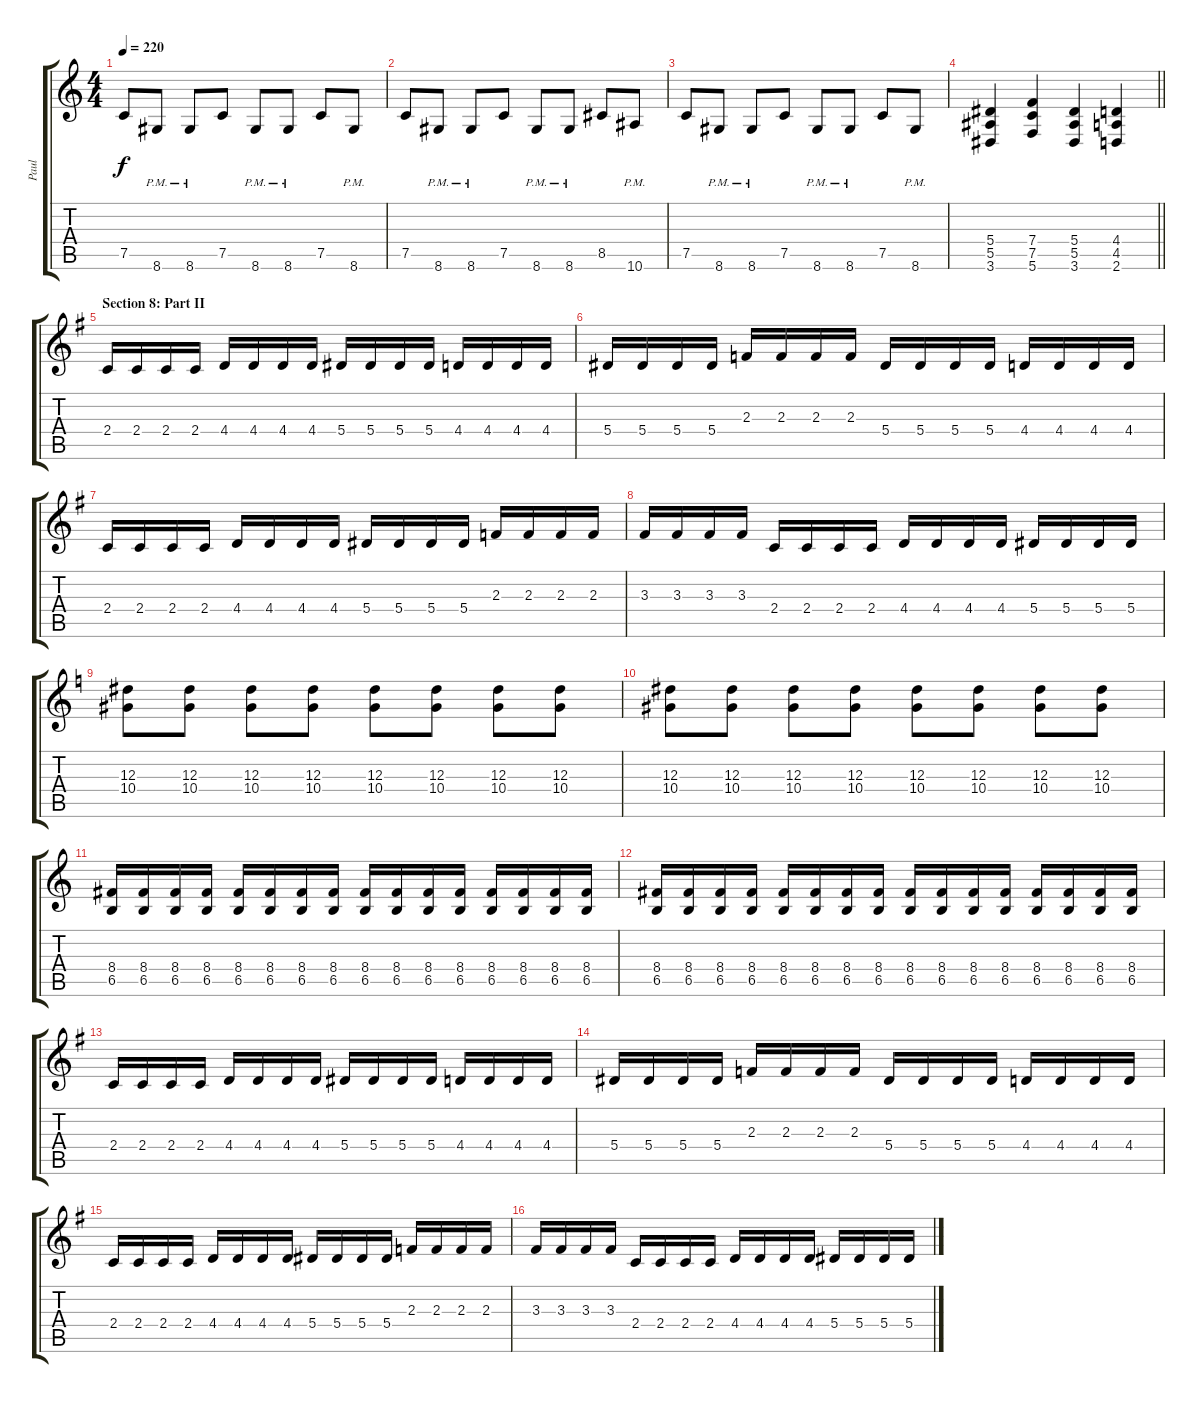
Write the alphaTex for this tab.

\track ("Paul" "Paul") {instrument distortionguitar}
\staff {score tabs}
\tuning (C4 G3 Eb3 Bb2 F2 C2) {hide}
\ts (4 4)
\tempo 220
\clef g2
\ks c
7.5.8{dy f} 8.6{pm}.8 8.6{pm}.8 7.5.8 8.6{pm}.8 8.6{pm}.8 7.5.8 8.6{pm}.8 |
7.5.8 8.6{pm}.8 8.6{pm}.8 7.5.8 8.6{pm}.8 8.6{pm}.8 8.5.8 10.6{pm}.8 |
7.5.8 8.6{pm}.8 8.6{pm}.8 7.5.8 8.6{pm}.8 8.6{pm}.8 7.5.8 8.6{pm}.8 |
\barLineRight lightlight
(5.4 5.5 3.6).4 (7.4 7.5 5.6).4 (5.4 5.5 3.6).4 (4.4 4.5 2.6).4 |
\section ("" "Section 8: Part II")
\ks g
2.4.16 2.4.16 2.4.16 2.4.16 4.4.16 4.4.16 4.4.16 4.4.16 5.4.16 5.4.16 5.4.16 5.4.16 4.4.16 4.4.16 4.4.16 4.4.16 |
5.4.16 5.4.16 5.4.16 5.4.16 2.3.16 2.3.16 2.3.16 2.3.16 5.4.16 5.4.16 5.4.16 5.4.16 4.4.16 4.4.16 4.4.16 4.4.16 |
2.4.16 2.4.16 2.4.16 2.4.16 4.4.16 4.4.16 4.4.16 4.4.16 5.4.16 5.4.16 5.4.16 5.4.16 2.3.16 2.3.16 2.3.16 2.3.16 |
3.3.16 3.3.16 3.3.16 3.3.16 2.4.16 2.4.16 2.4.16 2.4.16 4.4.16 4.4.16 4.4.16 4.4.16 5.4.16 5.4.16 5.4.16 5.4.16 |
\ks c
(12.3 10.4).8 (12.3 10.4).8 (12.3 10.4).8 (12.3 10.4).8 (12.3 10.4).8 (12.3 10.4).8 (12.3 10.4).8 (12.3 10.4).8 |
(12.3 10.4).8 (12.3 10.4).8 (12.3 10.4).8 (12.3 10.4).8 (12.3 10.4).8 (12.3 10.4).8 (12.3 10.4).8 (12.3 10.4).8 |
(8.4 6.5).16 (8.4 6.5).16 (8.4 6.5).16 (8.4 6.5).16 (8.4 6.5).16 (8.4 6.5).16 (8.4 6.5).16 (8.4 6.5).16 (8.4 6.5).16 (8.4 6.5).16 (8.4 6.5).16 (8.4 6.5).16 (8.4 6.5).16 (8.4 6.5).16 (8.4 6.5).16 (8.4 6.5).16 |
(8.4 6.5).16 (8.4 6.5).16 (8.4 6.5).16 (8.4 6.5).16 (8.4 6.5).16 (8.4 6.5).16 (8.4 6.5).16 (8.4 6.5).16 (8.4 6.5).16 (8.4 6.5).16 (8.4 6.5).16 (8.4 6.5).16 (8.4 6.5).16 (8.4 6.5).16 (8.4 6.5).16 (8.4 6.5).16 |
\ks g
2.4.16 2.4.16 2.4.16 2.4.16 4.4.16 4.4.16 4.4.16 4.4.16 5.4.16 5.4.16 5.4.16 5.4.16 4.4.16 4.4.16 4.4.16 4.4.16 |
5.4.16 5.4.16 5.4.16 5.4.16 2.3.16 2.3.16 2.3.16 2.3.16 5.4.16 5.4.16 5.4.16 5.4.16 4.4.16 4.4.16 4.4.16 4.4.16 |
2.4.16 2.4.16 2.4.16 2.4.16 4.4.16 4.4.16 4.4.16 4.4.16 5.4.16 5.4.16 5.4.16 5.4.16 2.3.16 2.3.16 2.3.16 2.3.16 |
3.3.16 3.3.16 3.3.16 3.3.16 2.4.16 2.4.16 2.4.16 2.4.16 4.4.16 4.4.16 4.4.16 4.4.16 5.4.16 5.4.16 5.4.16 5.4.16
